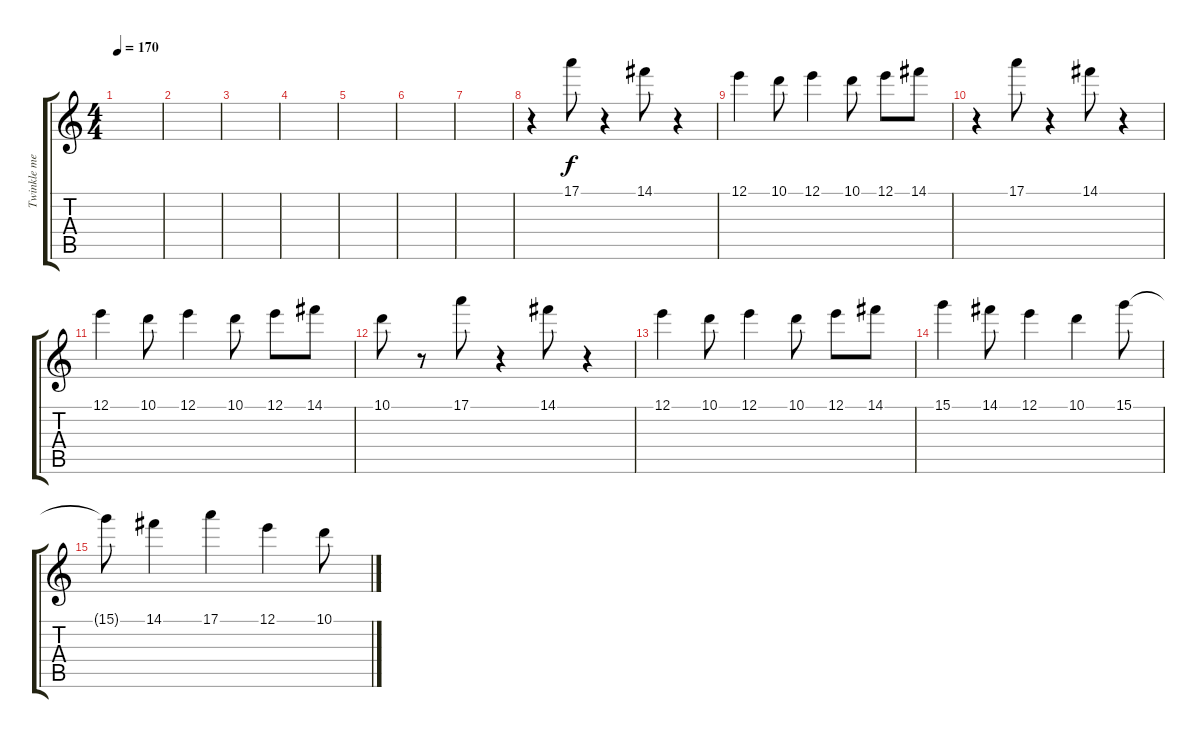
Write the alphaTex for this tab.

\track ("Twinkle melody" "Twinkle me") {instrument overdrivenguitar}
\staff {score tabs}
\tuning (E4 B3 G3 D3 A2 D2) {hide}
\ts (4 4)
\tempo 170
\clef g2
\ks c
|
|
|
|
|
|
|
r.4 17.1.8 r.4 14.1.8 r.4 |
12.1.4 10.1.8 12.1.4 10.1.8 12.1.8 14.1.8 |
r.4 17.1.8 r.4 14.1.8 r.4 |
12.1.4 10.1.8 12.1.4 10.1.8 12.1.8 14.1.8 |
10.1.8 r.8 17.1.8 r.4 14.1.8 r.4 |
12.1.4 10.1.8 12.1.4 10.1.8 12.1.8 14.1.8 |
15.1.4 14.1.8 12.1.4 10.1.4 15.1.8 |
15.1{t}.8 14.1.4 17.1.4 12.1.4 10.1.8
